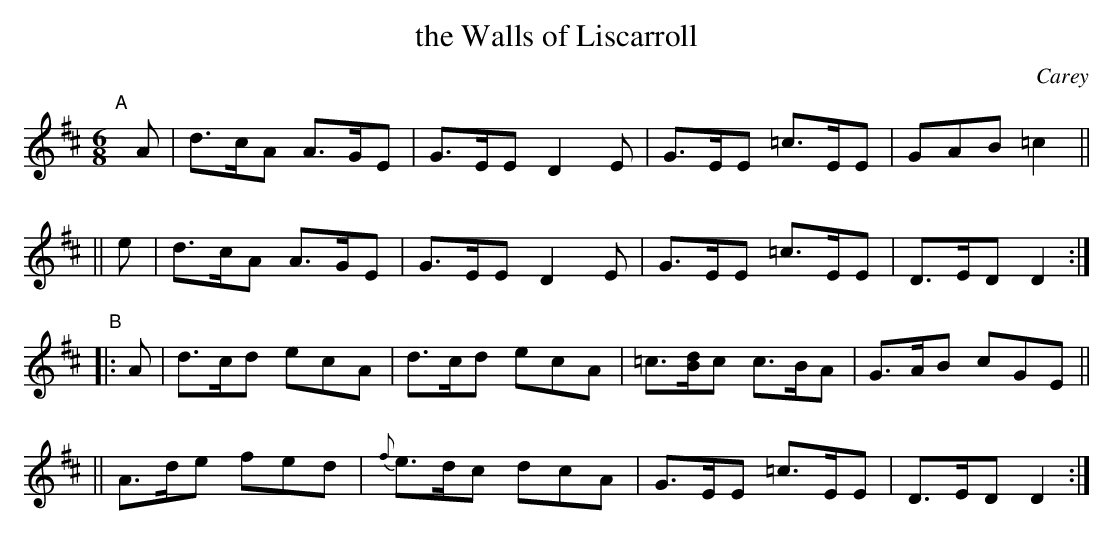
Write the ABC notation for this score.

X:1
T: the Walls of Liscarroll
O: Carey
M: 6/8
L: 1/8
K: D
"^A"\
[|]A | d>cA A>GE | G>EE D2 E | G>EE =c>EE | GAB =c2 ||
|| e | d>cA A>GE | G>EE D2 E | G>EE =c>EE | D>ED D2 :|
"^B"|: A \
|  d>cd ecA | d>cd ecA | =c>[Bd]c c>BA | G>AB cGE ||
|| A>de fed | {f}e>dc dcA | G>EE =c>EE | D>ED D2 :|
